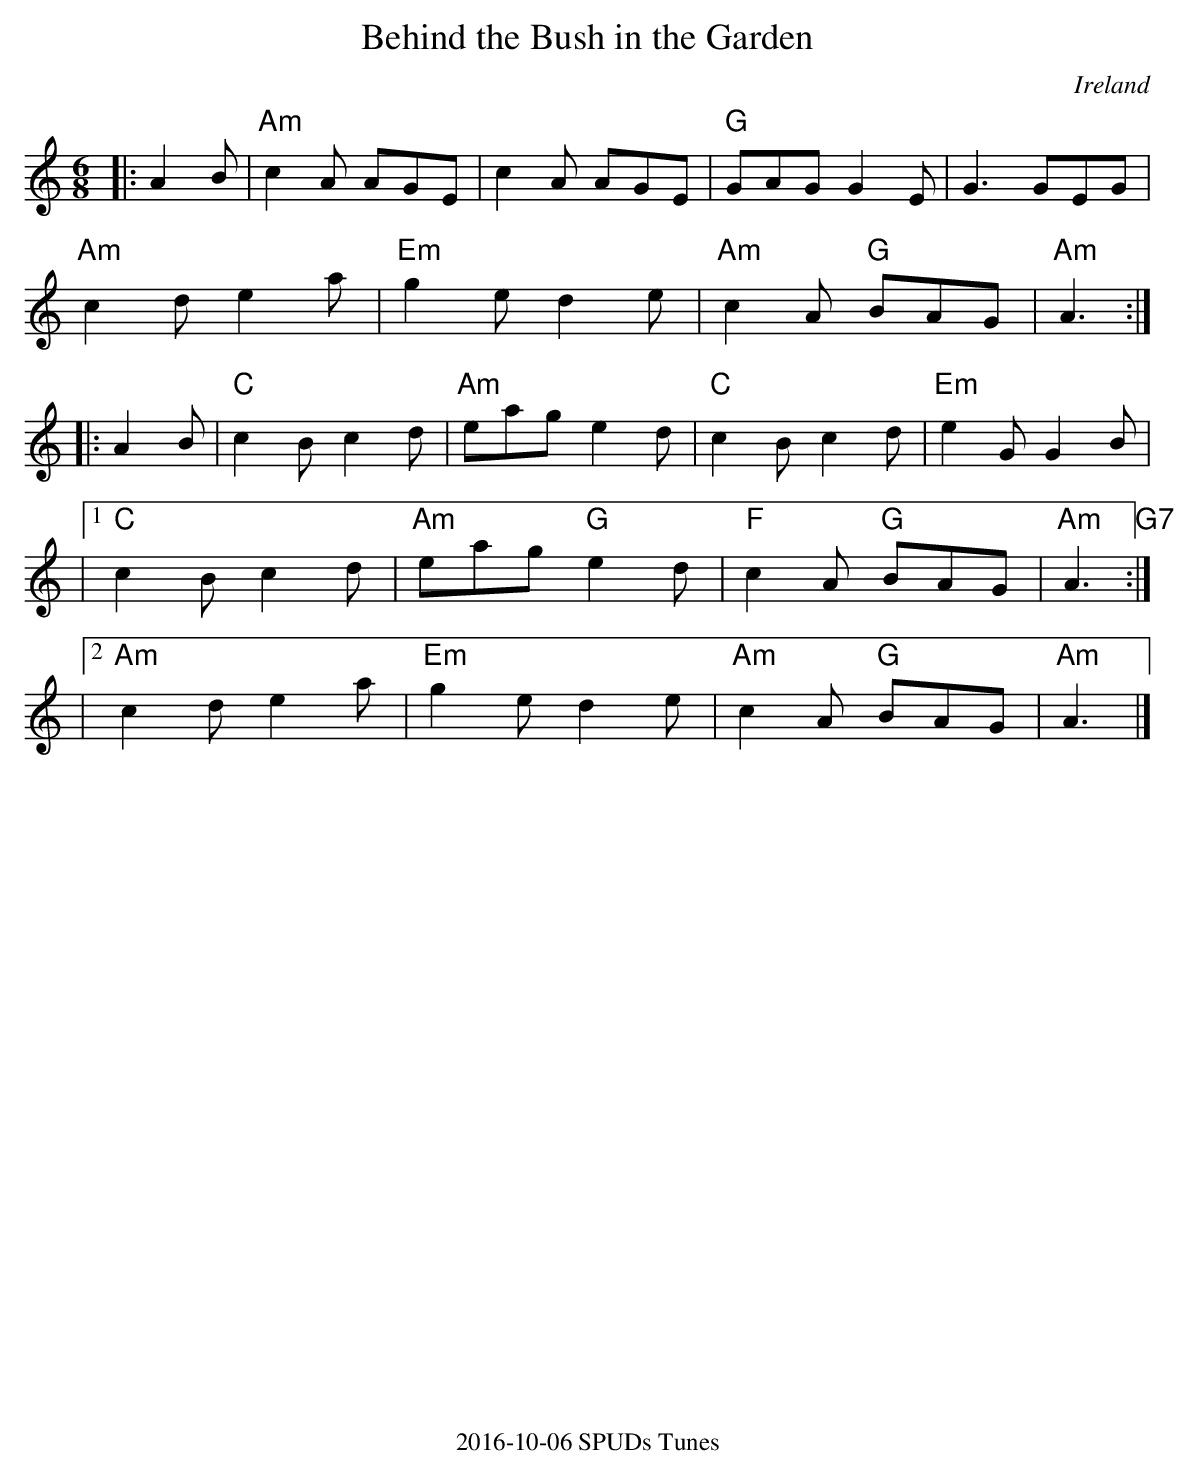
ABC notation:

X:1
T:Behind the Bush in the Garden
C: Ireland
M: 6/8
K: Am
|:A2B| "Am"c2A AGE|c2A AGE|"G"GAGG2E|G3GEG |
"Am"c2de2a|"Em"g2ed2e| "Am"c2A "G"BAG| "Am"A3:|
|:A2B|"C"c2Bc2d|"Am"eage2d|"C"c2Bc2d|"Em"e2GG2B |
|1"C"c2Bc2d|"Am"eag"G"e2d |"F"c2A "G"BAG|"Am"A3"G7":|
|2"Am"c2de2a|"Em"g2ed2e| "Am"c2A "G"BAG| "Am"A3|]
